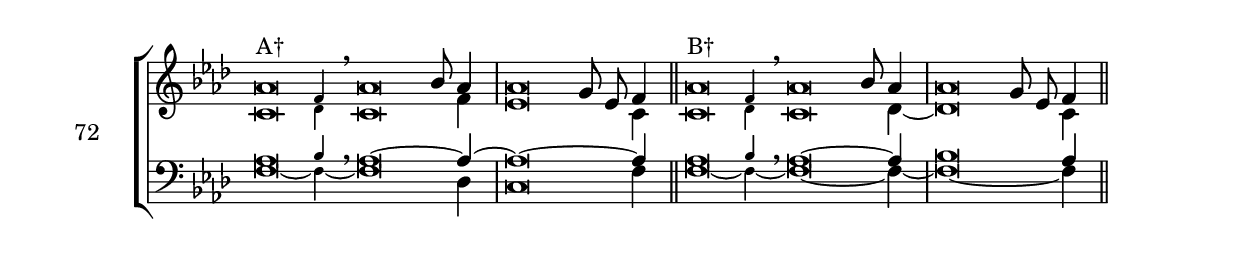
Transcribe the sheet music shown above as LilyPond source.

\version "2.18.2"
\version "2.18.2"

divisioMinima = {
    \bar ""
    \once \override BreathingSign.stencil = #ly:breathing-sign::divisio-minima
    \once \override BreathingSign.Y-offset = #0
    \breathe
}

dm = {
    \bar ""
    \once \override BreathingSign.stencil = #ly:breathing-sign::divisio-maior
    \once \override BreathingSign.Y-offset = #0
    \breathe
}
divisioMaxima = {
    \bar ""
    \once \override BreathingSign.stencil = #ly:breathing-sign::divisio-maxima
    \once \override BreathingSign.Y-offset = #0
    \breathe
}

fi = { \bar "||" }
ll = { \once \override LyricText.self-alignment-X = #LEFT }
sm = { \set melismaBusyProperties = #'() }
usm = { \unset melismaBusyProperties }

global = {
    \key f \minor
    \cadenzaOn
    \set tieWaitForNote = ##t
    \autoBeamOff
    %\hide Staff.Stem
}

sopranoOneFlex = { \afterGrace aes'\breve^"A†" f'4 \breathe aes'\breve bes'8 aes'4 \bar "|" aes'\breve g'8 ees'8 f'4  \bar "||" }
sopranoOne = { aes'\breve^"A" bes'8 aes'4 \bar "|" aes'\breve g'8 ees'8 f'4  \bar "||" }
sopranoTwoFlex = { \afterGrace aes'\breve^"B†" f'4 \breathe aes'\breve bes'8 aes'4 \bar "|" aes'\breve g'8 ees'8 f'4  \bar "||" }
sopranoTwo = { aes'\breve^"B" bes'8 aes'4 \bar "|" aes'\breve g'8 ees'8 f'4  \bar "||" }

altoOneFlex = { \afterGrace c'\breve des'4 c'\breve s8 f'4 ees'\breve s4 c'4}
altoOne = { c'\breve s8 f'4 ees'\breve s4 c'4 }
altoTwoFlex = { \afterGrace c'\breve des'4 c'\breve s8 des'4~ des'\breve s4 c'4 }
altoTwo = { c'\breve s8 des'4~ des'\breve s4 c'4 }

tenorOneFlex = { \afterGrace aes\breve bes4 \breathe aes\breve~ s8 aes4~ \bar "|" aes\breve~ s4 aes4 \bar "||" }
tenorOne = { aes\breve~ s8 aes4~ \bar "|" aes\breve~ s4 aes4 \bar "||" }
tenorTwoFlex = { \afterGrace aes\breve bes4 \breathe aes\breve~ s8 aes4 \bar "|" bes\breve s4 aes4 \bar "||" }
tenorTwo = { aes\breve~ s8 aes4 \bar "|" bes\breve s4 aes4 \bar "||" }

bassOneFlex = { \afterGrace f\breve~ f4~ f\breve s8 des4 c\breve s4 f4 }
bassOne = { f\breve s8 des4 c\breve s4 f4 }
bassTwoFlex = { \afterGrace f\breve~ f4~ f\breve~ s8 f4~ f\breve~ s4 f4 }
bassTwo = { f\breve~ s8 f4~ f\breve~ s4 f4 }




sopMusic = {
    \global
    \voiceOne
    \sopranoOneFlex
    \sopranoTwoFlex
}
altoMusic = {
    \global
    \voiceTwo
    \altoOneFlex
    \altoTwoFlex
    %\altoOne
    %\altoTwo
}
tenorMusic = {
    \global
    \voiceOne
    \tenorOneFlex
    \tenorTwoFlex
    %\tenorOne
    %\tenorTwo
}
bassMusic = {
    \global
    \voiceTwo
    \bassOneFlex
    \bassTwoFlex
    %\bassOne
    %\bassTwo
}

\score {

    \header {
        %piece = \markup { \fontsize #2 \bold "LBI_3a" }
    }
    <<
        \transpose e e {



            \new ChoirStaff \with { instrumentName = #"72" } % LBI_12e
            <<
                \new Staff ="up"
                <<
                    \clef treble
                    \accidentalStyle forget
                    \new Voice = "Soprano" \sopMusic
                    \new Voice = "Alto" \altoMusic
                >>
                \new Staff ="down"
                <<
                    \clef bass
                    \accidentalStyle forget
                    \new Voice = "Tenor" \tenorMusic
                    \new Voice = "Bass" \bassMusic
                >>
            >>
        }
    >>

    \layout 
    { 
        ragged-last = ##t
        \context 
        { 
            \Staff 
            \remove Time_signature_engraver 
        } 

    } 

}
